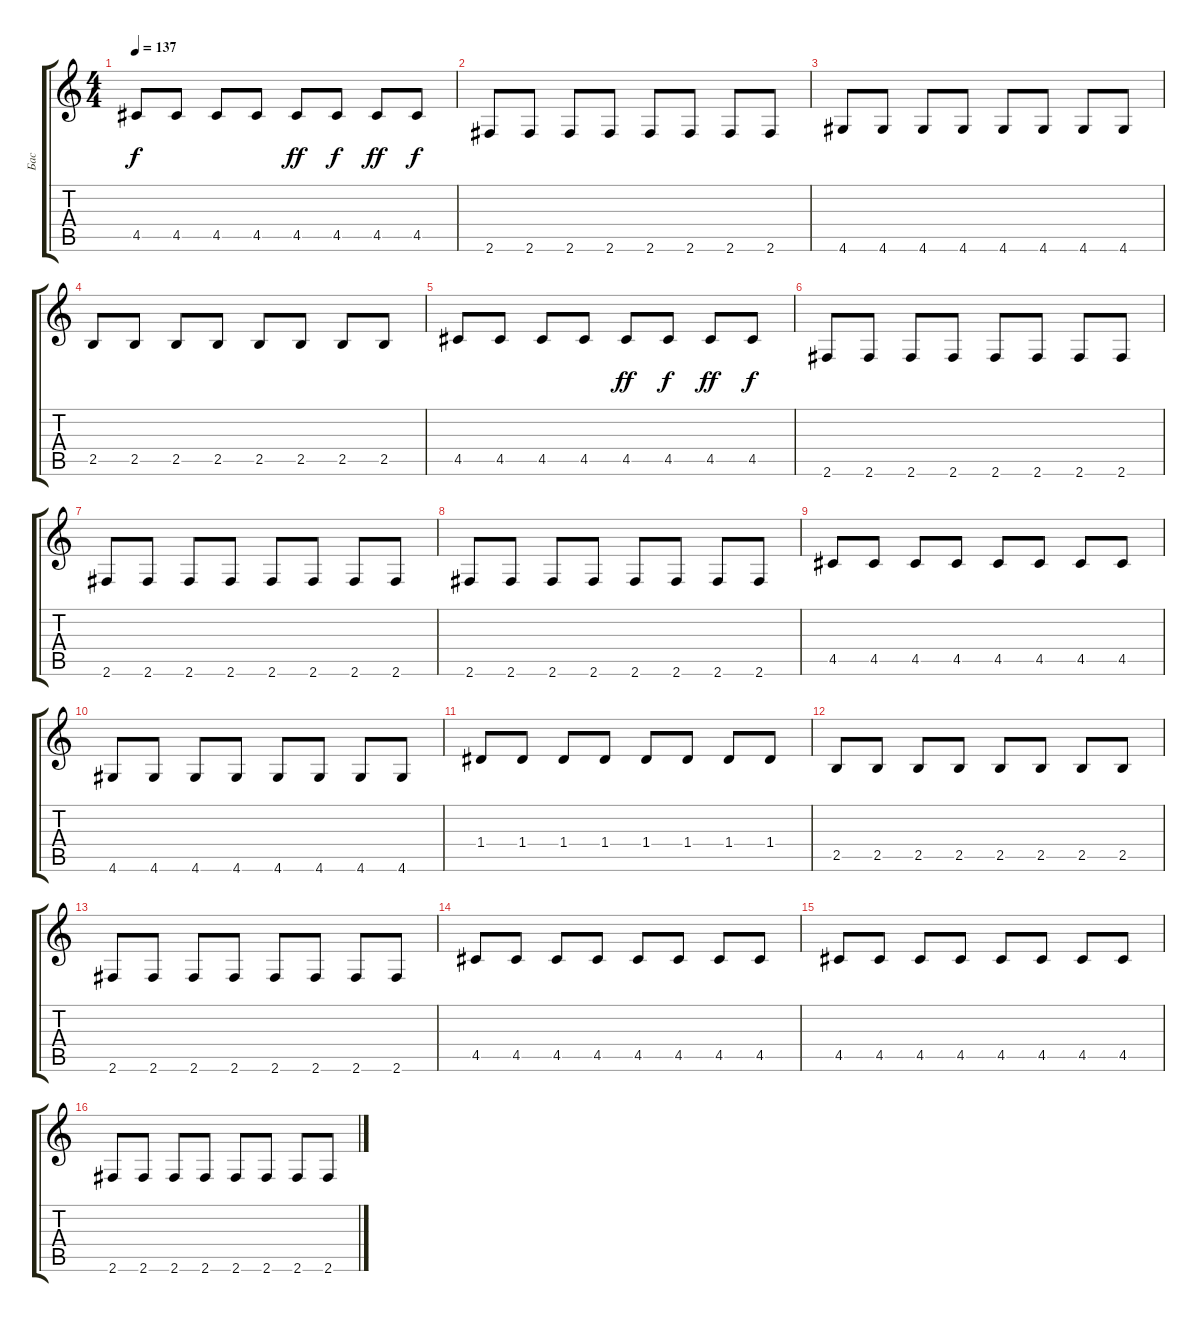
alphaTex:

\track ("Бас" "Бас") {instrument electricbassfinger}
\staff {score tabs}
\tuning (E4 B3 G3 D3 A2 E2) {hide}
\ts (4 4)
\tempo 137
\clef g2
\ks c
4.5.8{dy f} 4.5.8 4.5.8 4.5.8 4.5.8{dy ff} 4.5.8{dy f} 4.5.8{dy ff} 4.5.8{dy f} |
2.6.8 2.6.8 2.6.8 2.6.8 2.6.8 2.6.8 2.6.8 2.6.8 |
4.6.8 4.6.8 4.6.8 4.6.8 4.6.8 4.6.8 4.6.8 4.6.8 |
2.5.8 2.5.8 2.5.8 2.5.8 2.5.8 2.5.8 2.5.8 2.5.8 |
4.5.8 4.5.8 4.5.8 4.5.8 4.5.8{dy ff} 4.5.8{dy f} 4.5.8{dy ff} 4.5.8{dy f} |
2.6.8 2.6.8 2.6.8 2.6.8 2.6.8 2.6.8 2.6.8 2.6.8 |
2.6.8 2.6.8 2.6.8 2.6.8 2.6.8 2.6.8 2.6.8 2.6.8 |
2.6.8 2.6.8 2.6.8 2.6.8 2.6.8 2.6.8 2.6.8 2.6.8 |
4.5.8 4.5.8 4.5.8 4.5.8 4.5.8 4.5.8 4.5.8 4.5.8 |
4.6.8 4.6.8 4.6.8 4.6.8 4.6.8 4.6.8 4.6.8 4.6.8 |
1.4.8 1.4.8 1.4.8 1.4.8 1.4.8 1.4.8 1.4.8 1.4.8 |
2.5.8 2.5.8 2.5.8 2.5.8 2.5.8 2.5.8 2.5.8 2.5.8 |
2.6.8 2.6.8 2.6.8 2.6.8 2.6.8 2.6.8 2.6.8 2.6.8 |
4.5.8 4.5.8 4.5.8 4.5.8 4.5.8 4.5.8 4.5.8 4.5.8 |
4.5.8 4.5.8 4.5.8 4.5.8 4.5.8 4.5.8 4.5.8 4.5.8 |
2.6.8 2.6.8 2.6.8 2.6.8 2.6.8 2.6.8 2.6.8 2.6.8
